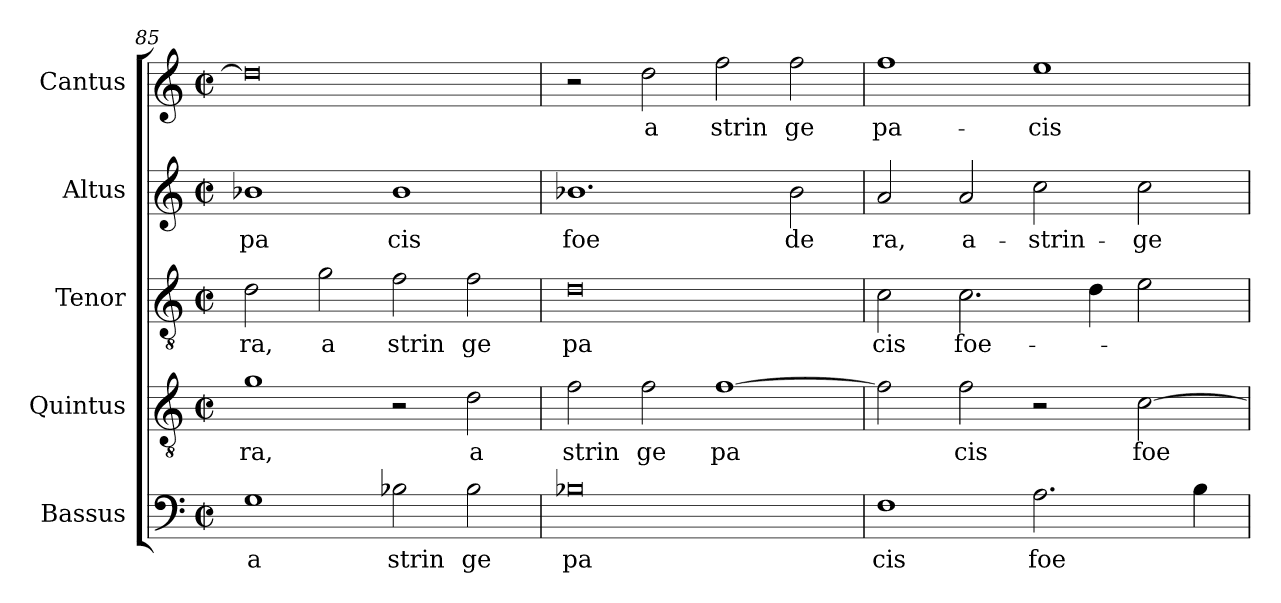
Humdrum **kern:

**kern	**text	**kern	**text	**kern	**text	**kern	**text	**kern	**text
*part5	*part5	*part4	*part4	*part3	*part3	*part2	*part2	*part1	*part1
*staff5	*staff5	*staff4	*staff4	*staff3	*staff3	*staff2	*staff2	*staff1	*staff1
*I"Bassus	*	*I"Quintus	*	*I"Tenor	*	*I"Altus	*	*I"Cantus	*
*clefF4	*	*clefGv2	*	*clefGv2	*	*clefG2	*	*clefG2	*
*M2/2	*	*M2/2	*	*M2/2	*	*M2/2	*	*M2/2	*
*met(c|)	*	*met(c|)	*	*met(c|)	*	*met(c|)	*	*met(c|)	*
=85	=85	=85	=85	=85	=85	=85	=85	=85	=85
!	!LO:LY:b:cj	!	!LO:LY:b:cj	!	!LO:LY:b:cj	!	!LO:LY:b:cj	!	!
1G	a	1g	ra,	2d\	ra,	1b-X	pa	0dd]	.
!	!	!	!	!	!LO:LY:b:cj	!	!	!	!
.	.	.	.	2g\	a	.	.	.	.
!	!LO:LY:b:cj	!	!	!	!LO:LY:b:cj	!	!LO:LY:b:cj	!	!
2B-X\	strin	2r	.	2f\	strin	1b-	cis	.	.
!	!LO:LY:b:cj	!	!LO:LY:b:cj	!	!LO:LY:b:cj	!	!	!	!
2B-\	ge	2d\	a	2f\	ge	.	.	.	.
=86	=86	=86	=86	=86	=86	=86	=86	=86	=86
!	!LO:LY:b:cj	!	!LO:LY:b:cj	!	!LO:LY:b:cj	!	!LO:LY:b:cj	!	!
0B-X	pa	2f\	strin	0d	pa	1.b-X	foe	2r	.
!	!	!	!LO:LY:b:cj	!	!	!	!	!	!LO:LY:b:cj
.	.	2f\	ge	.	.	.	.	2dd\	a
!	!	!	!LO:LY:b:cj	!	!	!	!	!	!LO:LY:b:cj
.	.	[>1f	pa	.	.	.	.	2ff\	strin
!	!	!	!	!	!	!	!LO:LY:b:cj	!	!LO:LY:b:cj
.	.	.	.	.	.	2b-\	de	2ff\	ge
!!LO:LB:g=z
=87	=87	=87	=87	=87	=87	=87	=87	=87	=87
!	!LO:LY:b:cj	!	!	!	!LO:LY:b:cj	!	!LO:LY:b:cj	!	!LO:LY:b:cj
*	*	*^	*	*	*	*	*	*	*
1F	cis	2f\]	64ryy	.	2c\	cis	2a/	ra,	1ff	pa-
.	.	.	1ryy	.	.	.	.	.	.	.
!	!	!	!	!LO:LY:b:cj	!	!LO:LY:b	!	!LO:LY:b:cj	!	!
.	.	2f\	.	cis	2.c\	foe-	2a/	a-	.	.
!	!LO:LY:b	!	!	!	!	!	!	!LO:LY:b:cj	!	!LO:LY:b:cj
2.A\	foe	2r	.	.	.	.	2cc\	-strin-	1ee	-cis
.	.	.	2ryy	.	.	.	.	.	.	.
.	.	.	.	.	4d\	.	.	.	.	.
!	!	!	!	!LO:LY:b	!	!	!	!LO:LY:b:cj	!	!
.	.	[>2c\	.	foe	2e\	.	2cc\	-ge	.	.
.	.	.	4ryy	.	.	.	.	.	.	.
4B\	.	.	.	.	.	.	.	.	.	.
.	.	.	8...ryy	.	.	.	.	.	.	.
*	*	*v	*v	*	*	*	*	*	*	*
=	=	=	=	=	=	=	=	=	=
*-	*-	*-	*-	*-	*-	*-	*-	*-	*-
